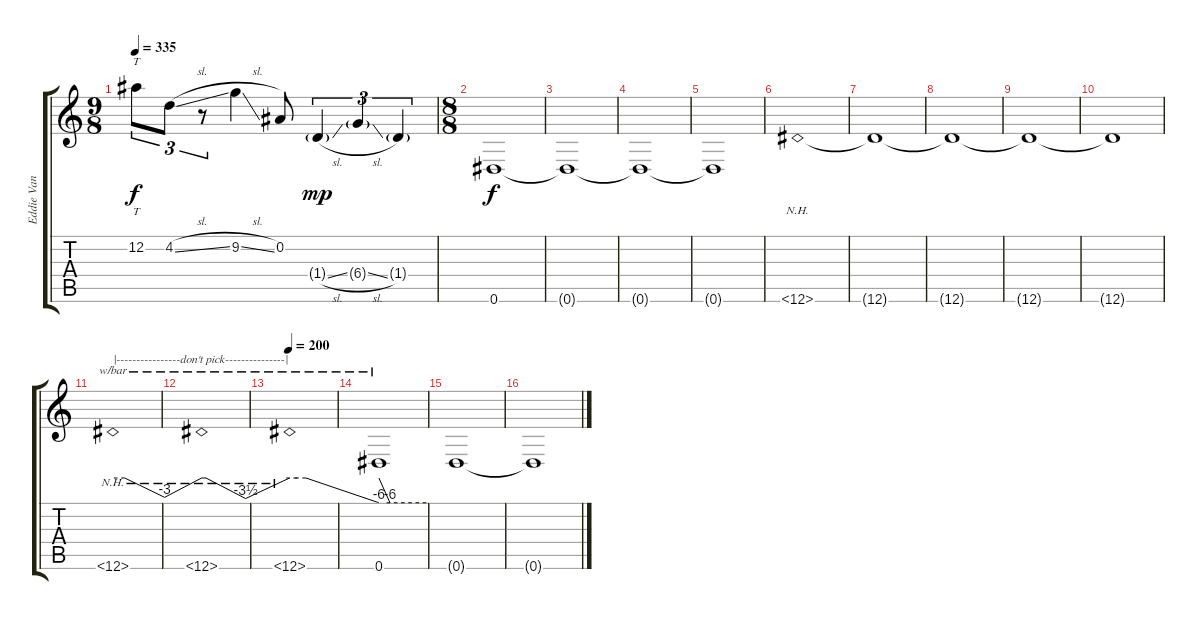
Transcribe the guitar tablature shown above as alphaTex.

\track ("Eddie Van Halen" "Eddie Van ") {instrument distortionguitar}
\staff {score tabs}
\tuning (Eb4 Bb3 Gb3 Db3 Ab2 Eb2) {hide}
\ts (9 8)
\tempo 335
\clef g2
\ks c
12.2.8{tt tu (3 2) dy f} 4.2{sl}.8{tu (3 2)} r.8{tu (3 2)} 9.2{sl}.4 0.2.8 1.4{sl g}.4{tu (3 2) dy mp} 6.4{sl g}.4{tu (3 2)} 1.4{g}.4{tu (3 2)} |
\ts (8 8)
0.6.1{dy f} |
0.6{t}.1 |
0.6{t}.1 |
0.6{t}.1 |
12.6{nh}.1 |
12.6{t}.1 |
12.6{t}.1 |
12.6{t}.1 |
12.6{t}.1 |
12.6{nh}.1{tbe (custom default 0 0 8 0 35 -12 60 0) txt "|----------------don't pick---------------|"} |
12.6{nh}.1{tbe (custom default 0 0 3 0 30 -14 60 0)} |
\tempo 200
12.6{nh}.1{tbe (custom default 0 0 5 0 11 0 60 -24)} |
0.6.1{tbe (custom default 0 0 14 -24 60 -24)} |
0.6{t}.1 |
0.6{t}.1
